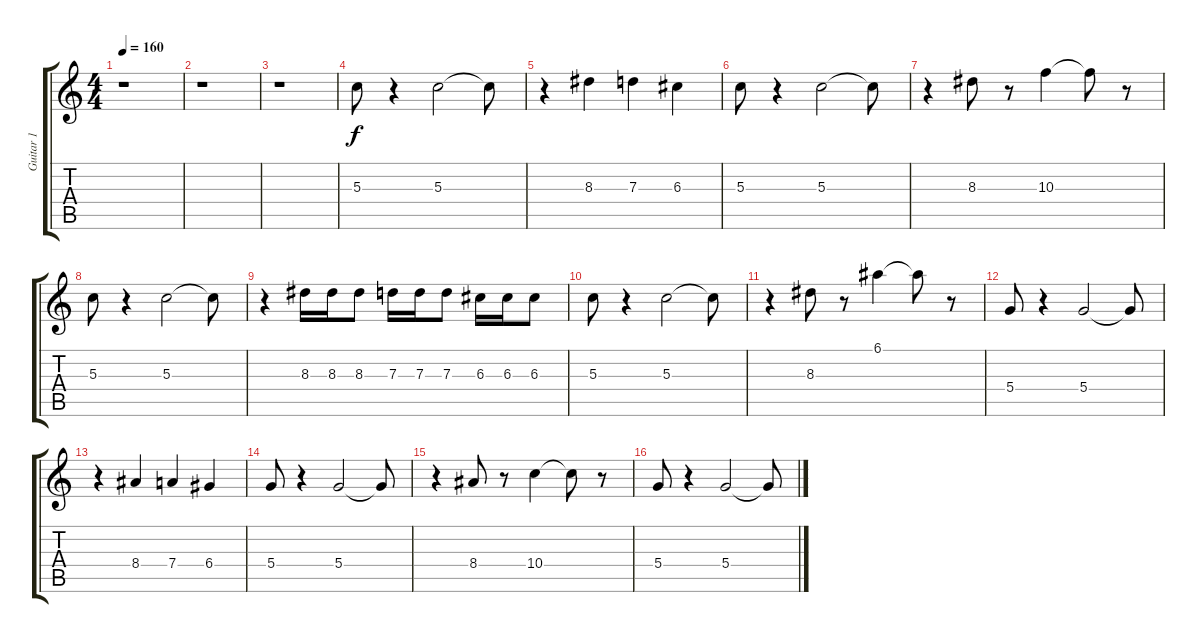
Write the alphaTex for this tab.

\track ("Guitar 1" "Guitar 1") {instrument distortionguitar}
\staff {score tabs}
\tuning (E4 B3 G3 D3 A2 E2) {hide}
\ts (4 4)
\tempo 160
\clef g2
\ks c
r.1{dy f} |
r.1 |
r.1 |
5.3.8 r.4 5.3.2 5.3{t}.8 |
r.4 8.3.4 7.3.4 6.3.4 |
5.3.8 r.4 5.3.2 5.3{t}.8 |
r.4 8.3.8 r.8 10.3.4 10.3{t}.8 r.8 |
5.3.8 r.4 5.3.2 5.3{t}.8 |
r.4 8.3.16 8.3.16 8.3.8 7.3.16 7.3.16 7.3.8 6.3.16 6.3.16 6.3.8 |
5.3.8 r.4 5.3.2 5.3{t}.8 |
r.4 8.3.8 r.8 6.1.4 6.1{t}.8 r.8 |
5.4.8 r.4 5.4.2 5.4{t}.8 |
r.4 8.4.4 7.4.4 6.4.4 |
5.4.8 r.4 5.4.2 5.4{t}.8 |
r.4 8.4.8 r.8 10.4.4 10.4{t}.8 r.8 |
5.4.8 r.4 5.4.2 5.4{t}.8
